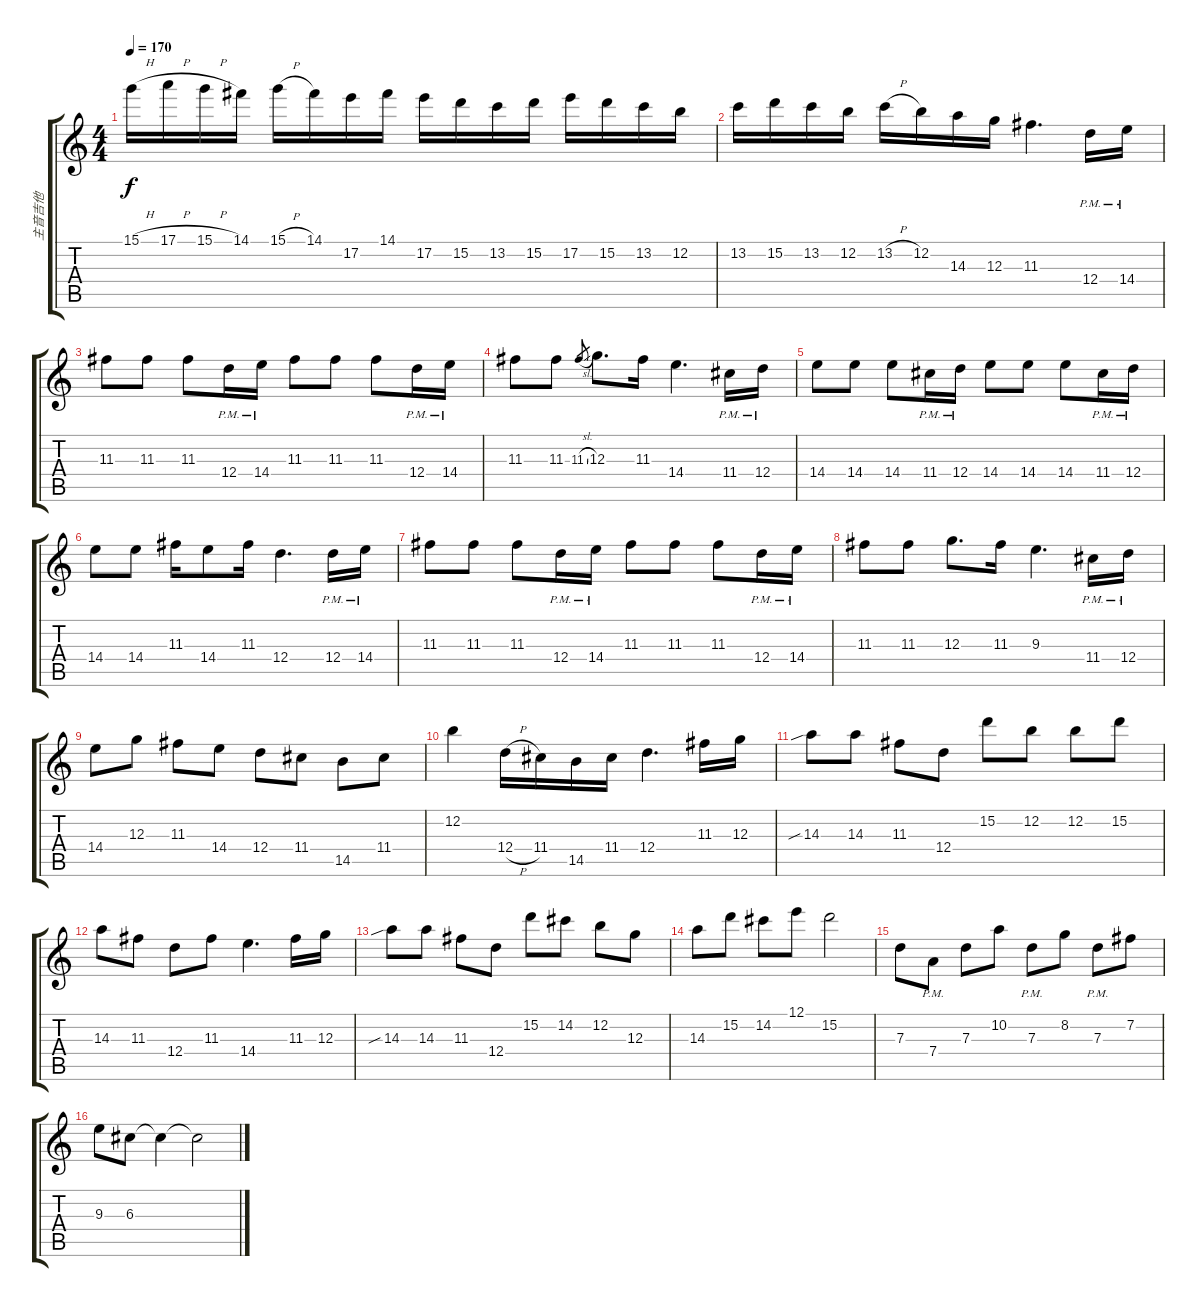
\track ("主音吉他" "主音吉他") {instrument distortionguitar}
\staff {score tabs}
\tuning (E4 B3 G3 D3 A2 E2) {hide}
\ts (4 4)
\tempo 170
\clef g2
\ks c
15.1{h}.16{dy f} 17.1{h}.16 15.1{h}.16 14.1.16 15.1{h}.16 14.1.16 17.2.16 14.1.16 17.2.16 15.2.16 13.2.16 15.2.16 17.2.16 15.2.16 13.2.16 12.2.16 |
13.2.16 15.2.16 13.2.16 12.2.16 13.2{h}.16 12.2.16 14.3.16 12.3.16 11.3.4{d} 12.4{pm}.16 14.4{pm}.16 |
11.3.8 11.3.8 11.3.8 12.4{pm}.16 14.4{pm}.16 11.3.8 11.3.8 11.3.8 12.4{pm}.16 14.4{pm}.16 |
11.3.8 11.3.8 11.3{sl}.8{gr} 12.3.8{d} 11.3.16 14.4.4{d} 11.4{pm}.16 12.4{pm}.16 |
14.4.8 14.4.8 14.4.8 11.4{pm}.16 12.4{pm}.16 14.4.8 14.4.8 14.4.8 11.4{pm}.16 12.4{pm}.16 |
14.4.8 14.4.8 11.3.16 14.4.8 11.3.16 12.4.4{d} 12.4{pm}.16 14.4{pm}.16 |
11.3.8 11.3.8 11.3.8 12.4{pm}.16 14.4{pm}.16 11.3.8 11.3.8 11.3.8 12.4{pm}.16 14.4{pm}.16 |
11.3.8 11.3.8 12.3.8{d} 11.3.16 9.3.4{d} 11.4{pm}.16 12.4{pm}.16 |
14.4.8 12.3.8 11.3.8 14.4.8 12.4.8 11.4.8 14.5.8 11.4.8 |
12.2.4 12.4{h}.16 11.4.16 14.5.16 11.4.16 12.4.4{d} 11.3.16 12.3.16 |
14.3{sib}.8 14.3.8 11.3.8 12.4.8 15.2.8 12.2.8 12.2.8 15.2.8 |
14.3.8 11.3.8 12.4.8 11.3.8 14.4.4{d} 11.3.16 12.3.16 |
14.3{sib}.8 14.3.8 11.3.8 12.4.8 15.2.8 14.2.8 12.2.8 12.3.8 |
14.3.8 15.2.8 14.2.8 12.1.8 15.2.2 |
7.3.8 7.4{pm}.8 7.3.8 10.2.8 7.3{pm}.8 8.2.8 7.3{pm}.8 7.2.8 |
9.3.8 6.3.8 6.3{t}.4 6.3{t}.2
